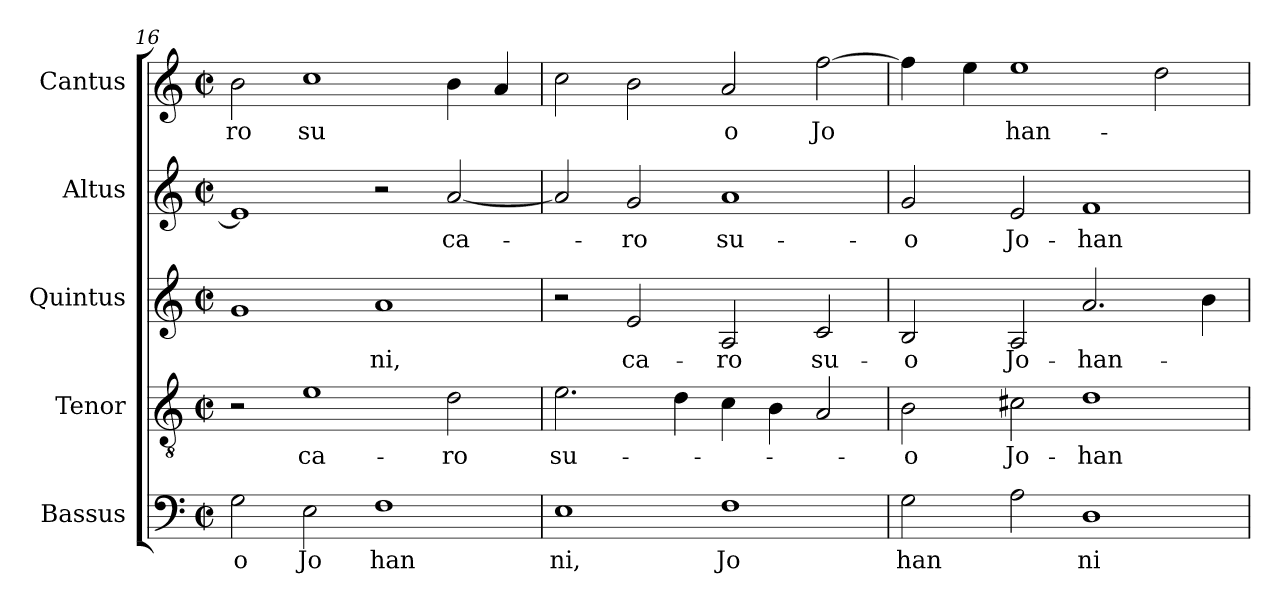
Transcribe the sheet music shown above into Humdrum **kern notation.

**kern	**text	**kern	**text	**kern	**text	**kern	**text	**kern	**text
*part5	*part5	*part4	*part4	*part3	*part3	*part2	*part2	*part1	*part1
*staff5	*staff5	*staff4	*staff4	*staff3	*staff3	*staff2	*staff2	*staff1	*staff1
*I"Bassus	*	*I"Tenor	*	*I"Quintus	*	*I"Altus	*	*I"Cantus	*
*clefF4	*	*clefGv2	*	*clefG2	*	*clefG2	*	*clefG2	*
*M2/2	*	*M2/2	*	*M2/2	*	*M2/2	*	*M2/2	*
*met(c|)	*	*met(c|)	*	*met(c|)	*	*met(c|)	*	*met(c|)	*
=16	=16	=16	=16	=16	=16	=16	=16	=16	=16
!	!LO:LY:b:cj	!	!	!	!	!	!	!	!LO:LY:b:cj
2G\	o	2r	.	1g	.	1e]	.	2b\	ro
!	!LO:LY:b:cj	!	!LO:LY:b:cj	!	!	!	!	!	!LO:LY:b:cj
2E\	Jo	1e	ca-	.	.	.	.	1cc	su
!	!LO:LY:b:cj	!	!	!	!LO:LY:b:cj	!	!	!	!
1F	han	.	.	1a	-ni,	2r	.	.	.
!	!	!	!LO:LY:b:cj	!	!	!	!LO:LY:b:cj	!	!
.	.	2d\	-ro	.	.	[<2a/	ca-	4b\	.
.	.	.	.	.	.	.	.	4a/	.
=17	=17	=17	=17	=17	=17	=17	=17	=17	=17
!	!LO:LY:b:cj	!	!LO:LY:b:cj	!	!	!	!	!	!
1E	ni,	2.e\	su-	2r	.	2a/]	.	2cc\	.
!	!	!	!	!	!LO:LY:b:cj	!	!LO:LY:b:cj	!	!
.	.	.	.	2e/	ca-	2g/	-ro	2b\	.
.	.	4d\	.	.	.	.	.	.	.
!	!LO:LY:b:cj	!	!	!	!LO:LY:b:cj	!	!LO:LY:b:cj	!	!LO:LY:b:cj
1F	Jo	4c\	.	2A/	-ro	1a	su-	2a/	o
.	.	4B\	.	.	.	.	.	.	.
!	!	!	!	!	!LO:LY:b:cj	!	!	!	!LO:LY:b:cj
.	.	2A/	.	2c/	su-	.	.	[>2ff\	Jo
!!LO:PB:g=z
=18	=18	=18	=18	=18	=18	=18	=18	=18	=18
!	!LO:LY:b	!	!LO:LY:b:cj	!	!LO:LY:b:cj	!	!LO:LY:b:cj	!	!
*	*	*	*	*	*	*	*	*^	*
2G\	han	2B\	-o	2B/	-o	2g/	-o	4ff\]	8ryy	.
.	.	.	.	.	.	.	.	.	1...ryy	.
.	.	.	.	.	.	.	.	4ee\	.	.
!	!	!	!LO:LY:b:cj	!	!LO:LY:b:cj	!	!LO:LY:b:cj	!	!	!LO:LY:b
2A\	.	2c#X\	Jo-	2A/	Jo-	2e/	Jo-	1ee	.	han-
!	!LO:LY:b:cj	!	!LO:LY:b:cj	!	!LO:LY:b	!	!LO:LY:b:cj	!	!	!
1D	ni	1d	-han-	2.a/	-han-	1f	-han-	.	.	.
.	.	.	.	.	.	.	.	2dd\	.	.
.	.	.	.	4b\	.	.	.	.	.	.
*	*	*	*	*	*	*	*	*v	*v	*
=	=	=	=	=	=	=	=	=	=
*-	*-	*-	*-	*-	*-	*-	*-	*-	*-
